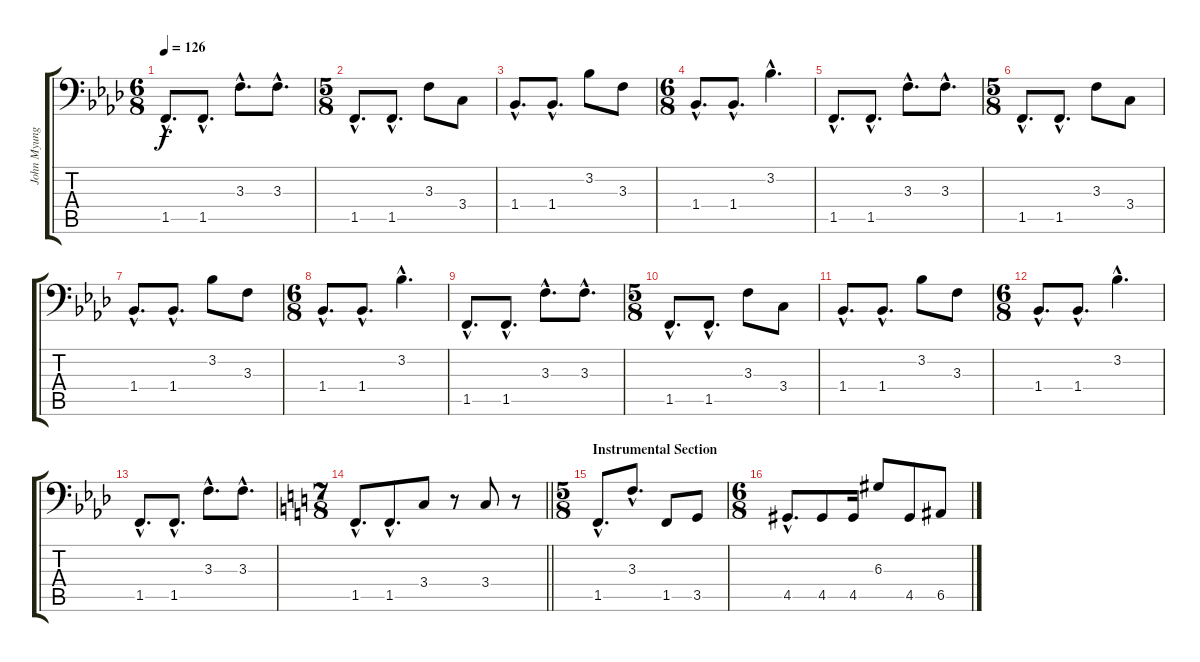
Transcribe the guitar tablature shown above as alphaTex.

\track ("John Myung" "John Myung") {instrument electricbassfinger}
\staff {score tabs}
\tuning (C3 G2 D2 A1 E1 B0) {hide}
\ts (6 8)
\tempo 126
\clef f4
\ks ab
1.5{hac}.8{d dy f} 1.5{hac}.8{d} 3.3{hac}.8{d} 3.3{hac}.8{d} |
\ts (5 8)
1.5{hac}.8{d} 1.5{hac}.8{d} 3.3.8 3.4.8 |
1.4{hac}.8{d} 1.4{hac}.8{d} 3.2.8 3.3.8 |
\ts (6 8)
1.4{hac}.8{d} 1.4{hac}.8{d} 3.2{hac}.4{d} |
1.5{hac}.8{d} 1.5{hac}.8{d} 3.3{hac}.8{d} 3.3{hac}.8{d} |
\ts (5 8)
1.5{hac}.8{d} 1.5{hac}.8{d} 3.3.8 3.4.8 |
1.4{hac}.8{d} 1.4{hac}.8{d} 3.2.8 3.3.8 |
\ts (6 8)
1.4{hac}.8{d} 1.4{hac}.8{d} 3.2{hac}.4{d} |
1.5{hac}.8{d} 1.5{hac}.8{d} 3.3{hac}.8{d} 3.3{hac}.8{d} |
\ts (5 8)
1.5{hac}.8{d} 1.5{hac}.8{d} 3.3.8 3.4.8 |
1.4{hac}.8{d} 1.4{hac}.8{d} 3.2.8 3.3.8 |
\ts (6 8)
1.4{hac}.8{d} 1.4{hac}.8{d} 3.2{hac}.4{d} |
1.5{hac}.8{d} 1.5{hac}.8{d} 3.3{hac}.8{d} 3.3{hac}.8{d} |
\ts (7 8)
\barLineRight lightlight
\ks c
1.5{hac}.8{d} 1.5{hac}.8{d} 3.4.8 r.8 3.4.8 r.8 |
\ts (5 8)
\section ("" "Instrumental Section")
1.5{hac}.8{d} 3.3{hac}.8{d} 1.5.8 3.5.8 |
\ts (6 8)
4.5{hac}.8{d} 4.5.8 4.5.16 6.3.8 4.5.8 6.5.8
